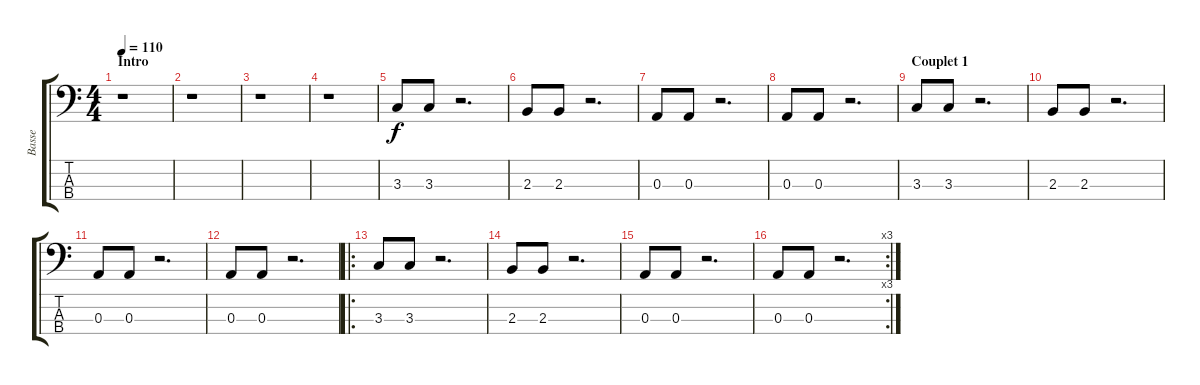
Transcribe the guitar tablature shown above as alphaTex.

\track ("Basse" "Basse") {instrument electricbasspick}
\staff {score tabs}
\tuning (G2 D2 A1 E1) {hide}
\ts (4 4)
\section ("" "Intro")
\tempo 110
\clef f4
\ks c
r.1{dy f instrument electricbasspick} |
r.1 |
r.1 |
r.1 |
3.3.8 3.3.8 r.2{d} |
2.3.8 2.3.8 r.2{d} |
0.3.8 0.3.8 r.2{d} |
0.3.8 0.3.8 r.2{d} |
\section ("" "Couplet 1")
3.3.8 3.3.8 r.2{d} |
2.3.8 2.3.8 r.2{d} |
0.3.8 0.3.8 r.2{d} |
0.3.8 0.3.8 r.2{d} |
\ro
3.3.8 3.3.8 r.2{d} |
2.3.8 2.3.8 r.2{d} |
0.3.8 0.3.8 r.2{d} |
\rc 3
0.3.8 0.3.8 r.2{d}
